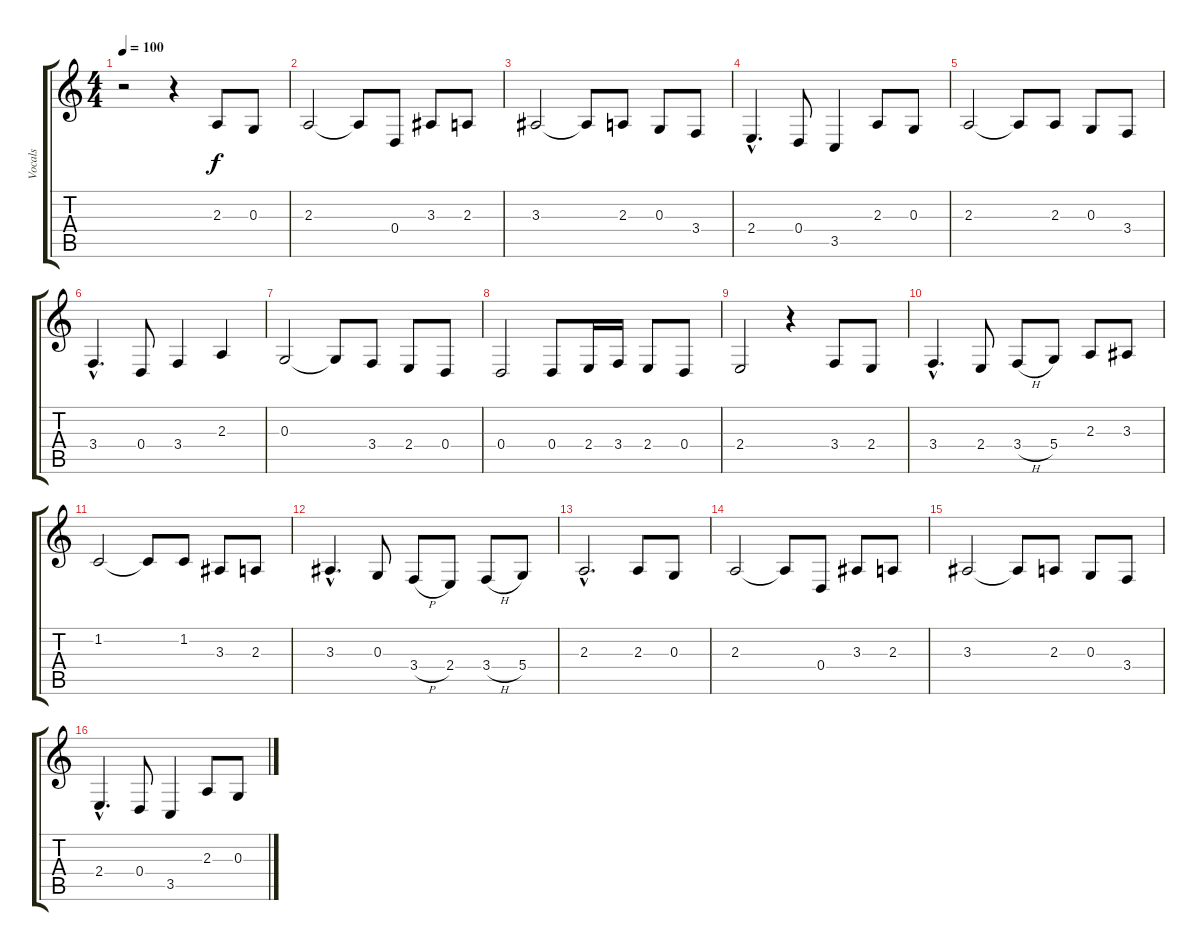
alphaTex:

\track ("Vocals" "Vocals") {instrument trumpet}
\staff {score tabs}
\tuning (E4 B3 G3 D3 A2 E2) {hide}
\ts (4 4)
\tempo 100
\clef g2
\ks c
r.2{dy f instrument trumpet} r.4 2.3.8 0.3.8 |
2.3.2 2.3{t}.8 0.4.8 3.3.8 2.3.8 |
3.3.2 3.3{t}.8 2.3.8 0.3.8 3.4.8 |
2.4{hac}.4{d} 0.4.8 3.5.4 2.3.8 0.3.8 |
2.3.2 2.3{t}.8 2.3.8 0.3.8 3.4.8 |
3.4{hac}.4{d} 0.4.8 3.4.4 2.3.4 |
0.3.2 0.3{t}.8 3.4.8 2.4.8 0.4.8 |
0.4.2 0.4.8 2.4.16 3.4.16 2.4.8 0.4.8 |
2.4.2 r.4 3.4.8 2.4.8 |
3.4{hac}.4{d} 2.4.8 3.4{h}.8 5.4.8 2.3.8 3.3.8 |
1.2.2 1.2{t}.8 1.2.8 3.3.8 2.3.8 |
3.3{hac}.4{d} 0.3.8 3.4{h}.8 2.4.8 3.4{h}.8 5.4.8 |
2.3{hac}.2{d} 2.3.8 0.3.8 |
2.3.2 2.3{t}.8 0.4.8 3.3.8 2.3.8 |
3.3.2 3.3{t}.8 2.3.8 0.3.8 3.4.8 |
2.4{hac}.4{d} 0.4.8 3.5.4 2.3.8 0.3.8
